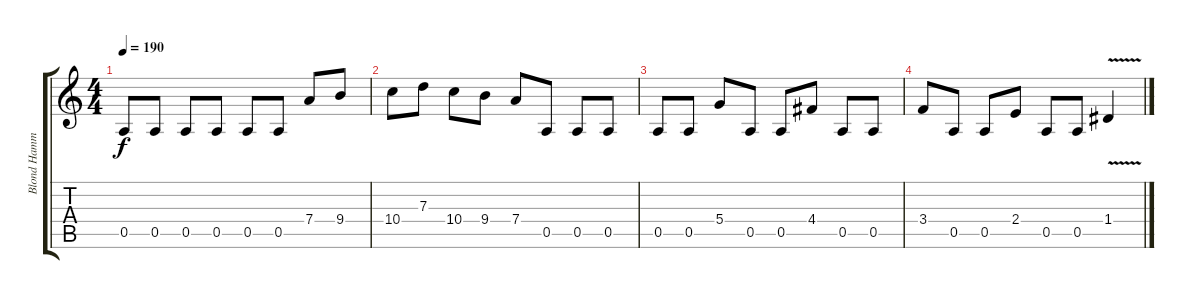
\track ("Blond Hammet" "Blond Hamm") {instrument distortionguitar}
\staff {score tabs}
\tuning (E4 B3 G3 D3 A2 E2) {hide}
\ts (4 4)
\tempo 190
\clef g2
\ks c
0.5.8{dy f volume 0} 0.5.8 0.5.8 0.5.8 0.5.8 0.5.8 7.4.8 9.4.8 |
10.4.8 7.3.8 10.4.8 9.4.8 7.4.8 0.5.8 0.5.8 0.5.8 |
0.5.8 0.5.8 5.4.8 0.5.8 0.5.8 4.4.8 0.5.8 0.5.8 |
3.4.8 0.5.8 0.5.8 2.4.8 0.5.8 0.5.8 1.4{v}.4
